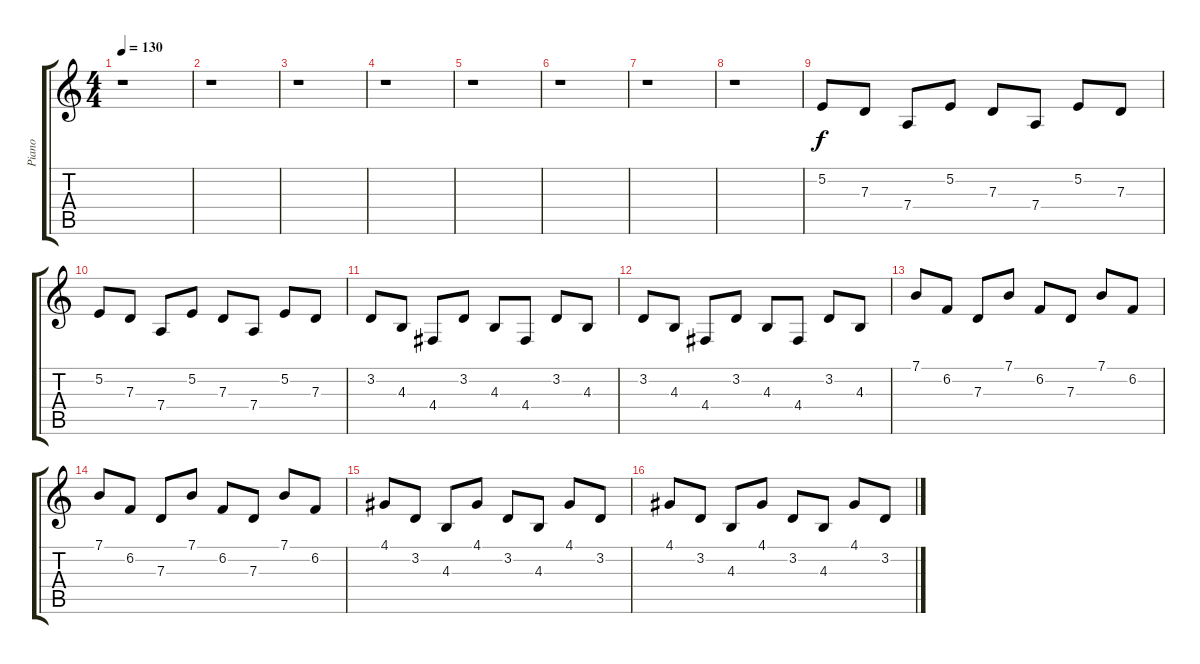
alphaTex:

\track ("Piano" "Piano") {instrument acousticgrandpiano}
\staff {score tabs}
\tuning (E4 B3 G3 D3 A2 E2) {hide}
\ts (4 4)
\tempo 130
\clef g2
\ks c
r.1{dy f} |
r.1 |
r.1 |
r.1 |
r.1 |
r.1 |
r.1 |
r.1 |
5.2.8 7.3.8 7.4.8 5.2.8 7.3.8 7.4.8 5.2.8 7.3.8 |
5.2.8 7.3.8 7.4.8 5.2.8 7.3.8 7.4.8 5.2.8 7.3.8 |
3.2.8 4.3.8 4.4.8 3.2.8 4.3.8 4.4.8 3.2.8 4.3.8 |
3.2.8 4.3.8 4.4.8 3.2.8 4.3.8 4.4.8 3.2.8 4.3.8 |
7.1.8 6.2.8 7.3.8 7.1.8 6.2.8 7.3.8 7.1.8 6.2.8 |
7.1.8 6.2.8 7.3.8 7.1.8 6.2.8 7.3.8 7.1.8 6.2.8 |
4.1.8 3.2.8 4.3.8 4.1.8 3.2.8 4.3.8 4.1.8 3.2.8 |
4.1.8 3.2.8 4.3.8 4.1.8 3.2.8 4.3.8 4.1.8 3.2.8
